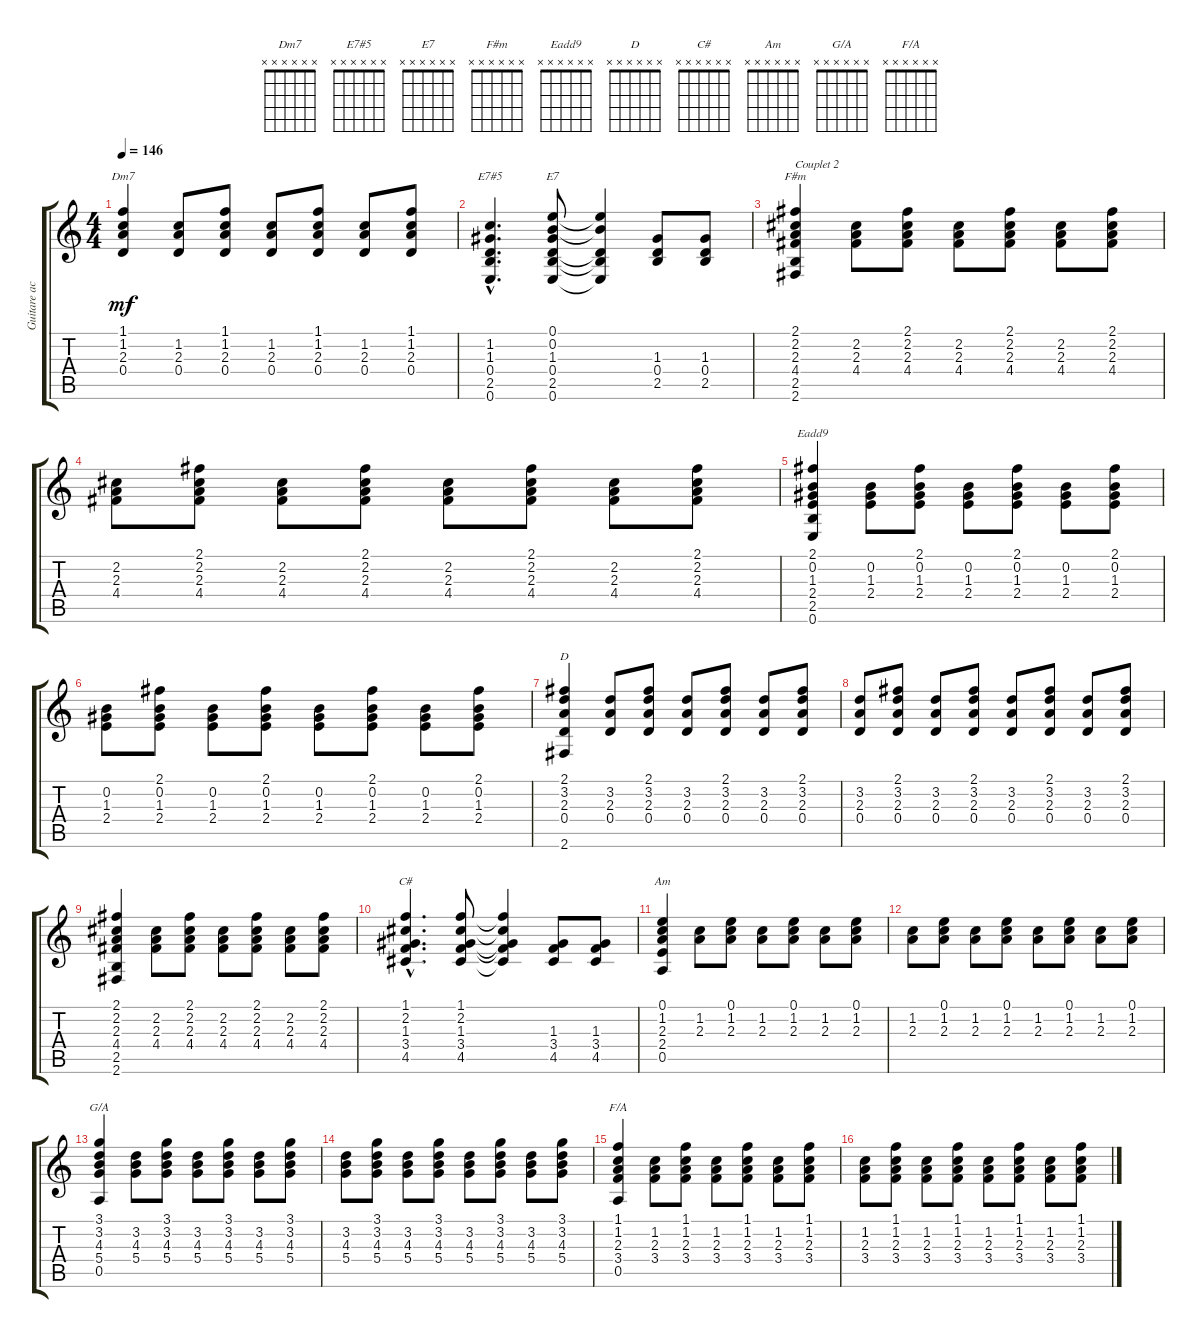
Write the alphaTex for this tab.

\track ("Guitare acoustique" "Guitare ac") {instrument acousticguitarsteel}
\staff {score tabs}
\tuning (E4 B3 G3 D3 A2 E2) {hide}
\chord ("Dm7" x x x x x x) {firstfret 0}
\chord ("E7#5" x x x x x x) {firstfret 0}
\chord ("E7" x x x x x x) {firstfret 0}
\chord ("F#m" x x x x x x) {firstfret 0}
\chord ("Eadd9" x x x x x x) {firstfret 0}
\chord ("D" x x x x x x) {firstfret 0}
\chord ("C#" x x x x x x) {firstfret 0}
\chord ("Am" x x x x x x) {firstfret 0}
\chord ("G/A" x x x x x x) {firstfret 0}
\chord ("F/A" x x x x x x) {firstfret 0}
\ts (4 4)
\tempo 146
\clef g2
\ks c
(1.1 1.2 2.3 0.4).4{ch "Dm7" dy mf} (1.2 2.3 0.4).8 (1.1 1.2 2.3 0.4).8 (1.2 2.3 0.4).8 (1.1 1.2 2.3 0.4).8 (1.2 2.3 0.4).8 (1.1 1.2 2.3 0.4).8 |
(1.2{hac} 1.3{hac} 0.4{hac} 2.5{hac} 0.6{hac}).4{d ch "E7#5"} (0.1 0.2 1.3 0.4 2.5 0.6).8{ch "E7"} (0.1{t} 0.2{t} 0.4{t} 2.5{t} 0.6{t}).4 (1.3 0.4 2.5).8 (1.3 0.4 2.5).8 |
(2.1 2.2 2.3 4.4 2.5 2.6).4{ch "F#m" txt "Couplet 2"} (2.2 2.3 4.4).8 (2.1 2.2 2.3 4.4).8 (2.2 2.3 4.4).8 (2.1 2.2 2.3 4.4).8 (2.2 2.3 4.4).8 (2.1 2.2 2.3 4.4).8 |
(2.2 2.3 4.4).8 (2.1 2.2 2.3 4.4).8 (2.2 2.3 4.4).8 (2.1 2.2 2.3 4.4).8 (2.2 2.3 4.4).8 (2.1 2.2 2.3 4.4).8 (2.2 2.3 4.4).8 (2.1 2.2 2.3 4.4).8 |
(2.1 0.2 1.3 2.4 2.5 0.6).4{ch "Eadd9"} (0.2 1.3 2.4).8 (2.1 0.2 1.3 2.4).8 (0.2 1.3 2.4).8 (2.1 0.2 1.3 2.4).8 (0.2 1.3 2.4).8 (2.1 0.2 1.3 2.4).8 |
(0.2 1.3 2.4).8 (2.1 0.2 1.3 2.4).8 (0.2 1.3 2.4).8 (2.1 0.2 1.3 2.4).8 (0.2 1.3 2.4).8 (2.1 0.2 1.3 2.4).8 (0.2 1.3 2.4).8 (2.1 0.2 1.3 2.4).8 |
(2.1 3.2 2.3 0.4 2.6).4{ch "D"} (3.2 2.3 0.4).8 (2.1 3.2 2.3 0.4).8 (3.2 2.3 0.4).8 (2.1 3.2 2.3 0.4).8 (3.2 2.3 0.4).8 (2.1 3.2 2.3 0.4).8 |
(3.2 2.3 0.4).8 (2.1 3.2 2.3 0.4).8 (3.2 2.3 0.4).8 (2.1 3.2 2.3 0.4).8 (3.2 2.3 0.4).8 (2.1 3.2 2.3 0.4).8 (3.2 2.3 0.4).8 (2.1 3.2 2.3 0.4).8 |
(2.1 2.2 2.3 4.4 2.5 2.6).4 (2.2 2.3 4.4).8 (2.1 2.2 2.3 4.4).8 (2.2 2.3 4.4).8 (2.1 2.2 2.3 4.4).8 (2.2 2.3 4.4).8 (2.1 2.2 2.3 4.4).8 |
(1.1{hac} 2.2{hac} 1.3{hac} 3.4{hac} 4.5{hac}).4{d ch "C#"} (1.1 2.2 1.3 3.4 4.5).8 (1.1{t} 2.2{t} 1.3{t} 3.4{t} 4.5{t}).4 (1.3 3.4 4.5).8 (1.3 3.4 4.5).8 |
(0.1 1.2 2.3 2.4 0.5).4{ch "Am"} (1.2 2.3).8 (0.1 1.2 2.3).8 (1.2 2.3).8 (0.1 1.2 2.3).8 (1.2 2.3).8 (0.1 1.2 2.3).8 |
(1.2 2.3).8 (0.1 1.2 2.3).8 (1.2 2.3).8 (0.1 1.2 2.3).8 (1.2 2.3).8 (0.1 1.2 2.3).8 (1.2 2.3).8 (0.1 1.2 2.3).8 |
(3.1 3.2 4.3 5.4 0.5).4{ch "G/A"} (3.2 4.3 5.4).8 (3.1 3.2 4.3 5.4).8 (3.2 4.3 5.4).8 (3.1 3.2 4.3 5.4).8 (3.2 4.3 5.4).8 (3.1 3.2 4.3 5.4).8 |
(3.2 4.3 5.4).8 (3.1 3.2 4.3 5.4).8 (3.2 4.3 5.4).8 (3.1 3.2 4.3 5.4).8 (3.2 4.3 5.4).8 (3.1 3.2 4.3 5.4).8 (3.2 4.3 5.4).8 (3.1 3.2 4.3 5.4).8 |
(1.1 1.2 2.3 3.4 0.5).4{ch "F/A"} (1.2 2.3 3.4).8 (1.1 1.2 2.3 3.4).8 (1.2 2.3 3.4).8 (1.1 1.2 2.3 3.4).8 (1.2 2.3 3.4).8 (1.1 1.2 2.3 3.4).8 |
(1.2 2.3 3.4).8 (1.1 1.2 2.3 3.4).8 (1.2 2.3 3.4).8 (1.1 1.2 2.3 3.4).8 (1.2 2.3 3.4).8 (1.1 1.2 2.3 3.4).8 (1.2 2.3 3.4).8 (1.1 1.2 2.3 3.4).8
